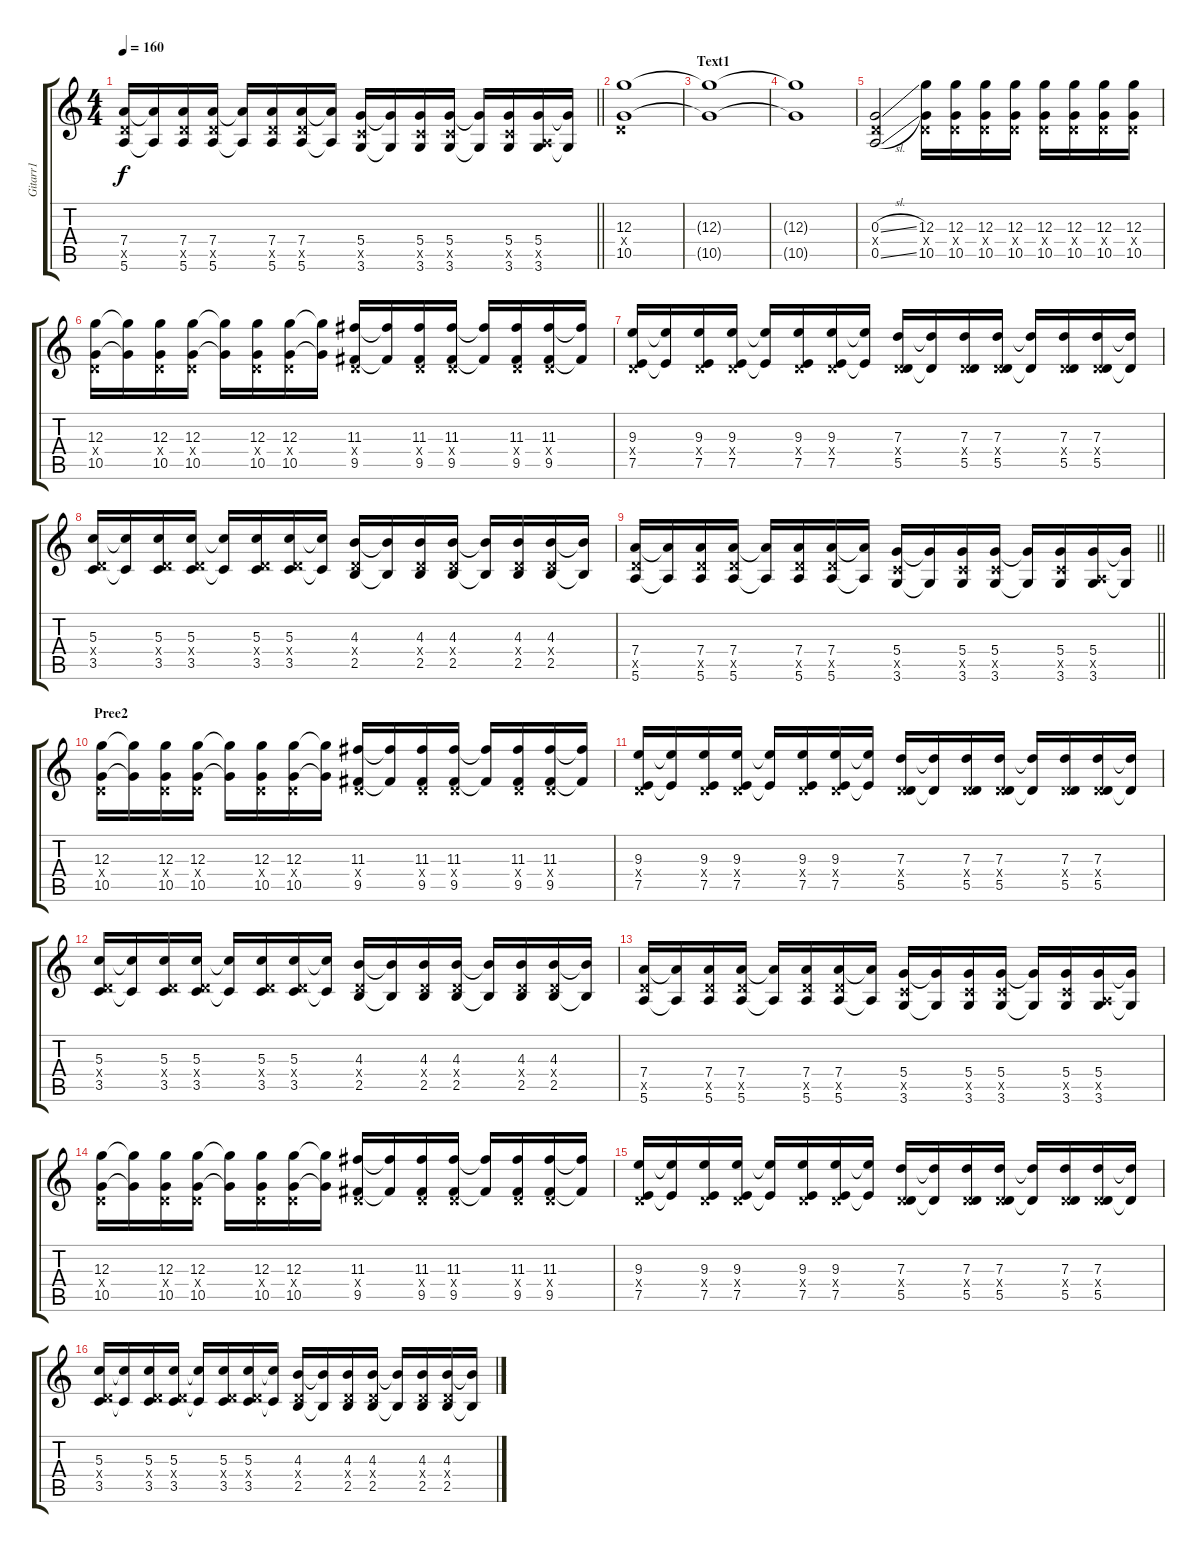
\track ("Gitarr1" "Gitarr1") {instrument overdrivenguitar}
\staff {score tabs}
\tuning (E4 B3 G3 D3 A2 E2) {hide}
\ts (4 4)
\tempo 160
\clef g2
\barLineRight lightlight
\ks c
(7.4 5.5{x} 5.6).16{dy f} (7.4{t} 5.6{t}).16 (7.4 5.5{x} 5.6).16 (7.4 5.5{x} 5.6).16 (7.4{t} 5.6{t}).16 (7.4 5.5{x} 5.6).16 (7.4 5.5{x} 5.6).16 (7.4{t} 5.6{t}).16 (5.4 3.5{x} 3.6).16 (5.4{t} 3.6{t}).16 (5.4 3.5{x} 3.6).16 (5.4 3.5{x} 3.6).16 (5.4{t} 3.6{t}).16 (5.4 3.5{x} 3.6).16 (5.4 0.5{x} 3.6).16 (5.4{t} 3.6{t}).16 |
(12.3 0.4{x} 10.5).1 |
\section ("" "Text1")
(12.3{t} 10.5{t}).1 |
(12.3{t} 10.5{t}).1 |
(0.3{sl} 0.4{x} 0.5{sl}).2 (12.3 0.4{x} 10.5).16 (12.3 0.4{x} 10.5).16 (12.3 0.4{x} 10.5).16 (12.3 0.4{x} 10.5).16 (12.3 0.4{x} 10.5).16 (12.3 0.4{x} 10.5).16 (12.3 0.4{x} 10.5).16 (12.3 0.4{x} 10.5).16 |
(12.3 0.4{x} 10.5).16 (12.3{t} 10.5{t}).16 (12.3 0.4{x} 10.5).16 (12.3 0.4{x} 10.5).16 (12.3{t} 10.5{t}).16 (12.3 0.4{x} 10.5).16 (12.3 0.4{x} 10.5).16 (12.3{t} 10.5{t}).16 (11.3 0.4{x} 9.5).16 (11.3{t} 9.5{t}).16 (11.3 0.4{x} 9.5).16 (11.3 0.4{x} 9.5).16 (11.3{t} 9.5{t}).16 (11.3 0.4{x} 9.5).16 (11.3 0.4{x} 9.5).16 (11.3{t} 9.5{t}).16 |
(9.3 0.4{x} 7.5).16 (9.3{t} 7.5{t}).16 (9.3 0.4{x} 7.5).16 (9.3 0.4{x} 7.5).16 (9.3{t} 7.5{t}).16 (9.3 0.4{x} 7.5).16 (9.3 0.4{x} 7.5).16 (9.3{t} 7.5{t}).16 (7.3 0.4{x} 5.5).16 (7.3{t} 5.5{t}).16 (7.3 0.4{x} 5.5).16 (7.3 0.4{x} 5.5).16 (7.3{t} 5.5{t}).16 (7.3 0.4{x} 5.5).16 (7.3 0.4{x} 5.5).16 (7.3{t} 5.5{t}).16 |
(5.3 0.4{x} 3.5).16 (5.3{t} 3.5{t}).16 (5.3 0.4{x} 3.5).16 (5.3 0.4{x} 3.5).16 (5.3{t} 3.5{t}).16 (5.3 0.4{x} 3.5).16 (5.3 0.4{x} 3.5).16 (5.3{t} 3.5{t}).16 (4.3 0.4{x} 2.5).16 (4.3{t} 2.5{t}).16 (4.3 0.4{x} 2.5).16 (4.3 0.4{x} 2.5).16 (4.3{t} 2.5{t}).16 (4.3 0.4{x} 2.5).16 (4.3 0.4{x} 2.5).16 (4.3{t} 2.5{t}).16 |
\barLineRight lightlight
(7.4 5.5{x} 5.6).16 (7.4{t} 5.6{t}).16 (7.4 5.5{x} 5.6).16 (7.4 5.5{x} 5.6).16 (7.4{t} 5.6{t}).16 (7.4 5.5{x} 5.6).16 (7.4 5.5{x} 5.6).16 (7.4{t} 5.6{t}).16 (5.4 3.5{x} 3.6).16 (5.4{t} 3.6{t}).16 (5.4 3.5{x} 3.6).16 (5.4 3.5{x} 3.6).16 (5.4{t} 3.6{t}).16 (5.4 3.5{x} 3.6).16 (5.4 0.5{x} 3.6).16 (5.4{t} 3.6{t}).16 |
\section ("" "Pree2")
(12.3 0.4{x} 10.5).16 (12.3{t} 10.5{t}).16 (12.3 0.4{x} 10.5).16 (12.3 0.4{x} 10.5).16 (12.3{t} 10.5{t}).16 (12.3 0.4{x} 10.5).16 (12.3 0.4{x} 10.5).16 (12.3{t} 10.5{t}).16 (11.3 0.4{x} 9.5).16 (11.3{t} 9.5{t}).16 (11.3 0.4{x} 9.5).16 (11.3 0.4{x} 9.5).16 (11.3{t} 9.5{t}).16 (11.3 0.4{x} 9.5).16 (11.3 0.4{x} 9.5).16 (11.3{t} 9.5{t}).16 |
(9.3 0.4{x} 7.5).16 (9.3{t} 7.5{t}).16 (9.3 0.4{x} 7.5).16 (9.3 0.4{x} 7.5).16 (9.3{t} 7.5{t}).16 (9.3 0.4{x} 7.5).16 (9.3 0.4{x} 7.5).16 (9.3{t} 7.5{t}).16 (7.3 0.4{x} 5.5).16 (7.3{t} 5.5{t}).16 (7.3 0.4{x} 5.5).16 (7.3 0.4{x} 5.5).16 (7.3{t} 5.5{t}).16 (7.3 0.4{x} 5.5).16 (7.3 0.4{x} 5.5).16 (7.3{t} 5.5{t}).16 |
(5.3 0.4{x} 3.5).16 (5.3{t} 3.5{t}).16 (5.3 0.4{x} 3.5).16 (5.3 0.4{x} 3.5).16 (5.3{t} 3.5{t}).16 (5.3 0.4{x} 3.5).16 (5.3 0.4{x} 3.5).16 (5.3{t} 3.5{t}).16 (4.3 0.4{x} 2.5).16 (4.3{t} 2.5{t}).16 (4.3 0.4{x} 2.5).16 (4.3 0.4{x} 2.5).16 (4.3{t} 2.5{t}).16 (4.3 0.4{x} 2.5).16 (4.3 0.4{x} 2.5).16 (4.3{t} 2.5{t}).16 |
(7.4 5.5{x} 5.6).16 (7.4{t} 5.6{t}).16 (7.4 5.5{x} 5.6).16 (7.4 5.5{x} 5.6).16 (7.4{t} 5.6{t}).16 (7.4 5.5{x} 5.6).16 (7.4 5.5{x} 5.6).16 (7.4{t} 5.6{t}).16 (5.4 3.5{x} 3.6).16 (5.4{t} 3.6{t}).16 (5.4 3.5{x} 3.6).16 (5.4 3.5{x} 3.6).16 (5.4{t} 3.6{t}).16 (5.4 3.5{x} 3.6).16 (5.4 0.5{x} 3.6).16 (5.4{t} 3.6{t}).16 |
(12.3 0.4{x} 10.5).16 (12.3{t} 10.5{t}).16 (12.3 0.4{x} 10.5).16 (12.3 0.4{x} 10.5).16 (12.3{t} 10.5{t}).16 (12.3 0.4{x} 10.5).16 (12.3 0.4{x} 10.5).16 (12.3{t} 10.5{t}).16 (11.3 0.4{x} 9.5).16 (11.3{t} 9.5{t}).16 (11.3 0.4{x} 9.5).16 (11.3 0.4{x} 9.5).16 (11.3{t} 9.5{t}).16 (11.3 0.4{x} 9.5).16 (11.3 0.4{x} 9.5).16 (11.3{t} 9.5{t}).16 |
(9.3 0.4{x} 7.5).16 (9.3{t} 7.5{t}).16 (9.3 0.4{x} 7.5).16 (9.3 0.4{x} 7.5).16 (9.3{t} 7.5{t}).16 (9.3 0.4{x} 7.5).16 (9.3 0.4{x} 7.5).16 (9.3{t} 7.5{t}).16 (7.3 0.4{x} 5.5).16 (7.3{t} 5.5{t}).16 (7.3 0.4{x} 5.5).16 (7.3 0.4{x} 5.5).16 (7.3{t} 5.5{t}).16 (7.3 0.4{x} 5.5).16 (7.3 0.4{x} 5.5).16 (7.3{t} 5.5{t}).16 |
(5.3 0.4{x} 3.5).16 (5.3{t} 3.5{t}).16 (5.3 0.4{x} 3.5).16 (5.3 0.4{x} 3.5).16 (5.3{t} 3.5{t}).16 (5.3 0.4{x} 3.5).16 (5.3 0.4{x} 3.5).16 (5.3{t} 3.5{t}).16 (4.3 0.4{x} 2.5).16 (4.3{t} 2.5{t}).16 (4.3 0.4{x} 2.5).16 (4.3 0.4{x} 2.5).16 (4.3{t} 2.5{t}).16 (4.3 0.4{x} 2.5).16 (4.3 0.4{x} 2.5).16 (4.3{t} 2.5{t}).16
